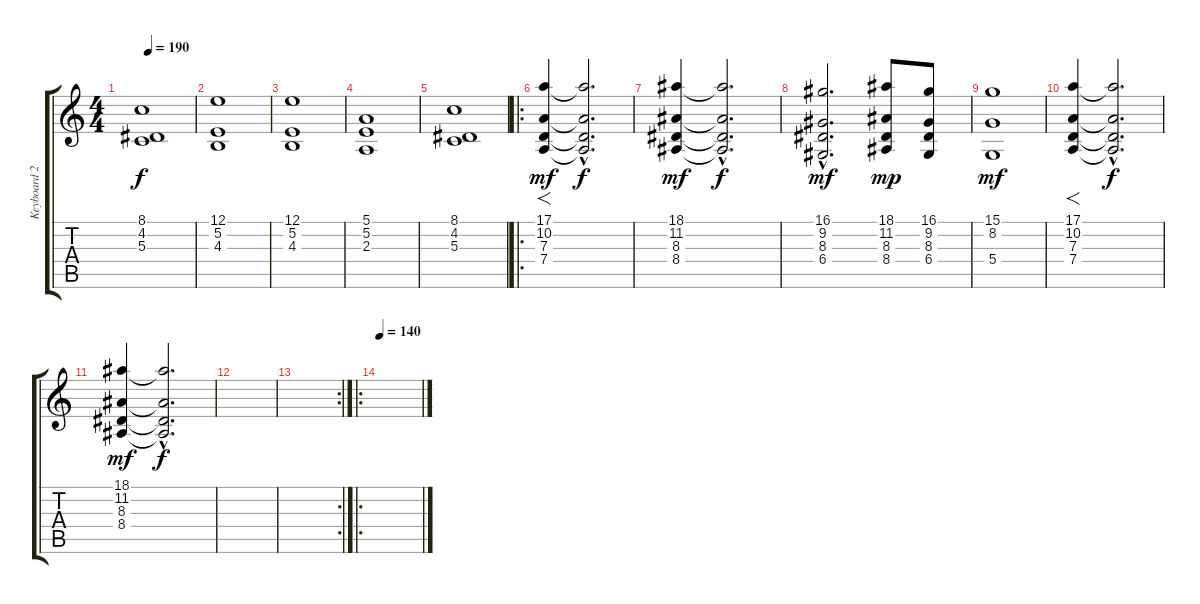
\track ("Keyboard 2" "Keyboard 2") {instrument choiraahs}
\staff {score tabs}
\tuning (E4 B3 G3 D3 A2 E2) {hide}
\ts (4 4)
\tempo 190
\clef g2
\ks c
(8.1 4.2 5.3).1{dy f} |
(12.1 5.2 4.3).1 |
(12.1 5.2 4.3).1 |
(5.1 5.2 2.3).1 |
(8.1 4.2 5.3).1 |
\ro
(17.1 10.2 7.3 7.4).4{f dy mf} (17.1{hac t} 10.2{hac t} 7.3{hac t} 7.4{hac t}).2{d dy f} |
(18.1 11.2 8.3 8.4).4{dy mf} (18.1{hac t} 11.2{hac t} 8.3{hac t} 8.4{hac t}).2{d dy f} |
(16.1{hac} 9.2{hac} 8.3{hac} 6.4{hac}).2{d dy mf} (18.1 11.2 8.3 8.4).8{dy mp} (16.1 9.2 8.3 6.4).8 |
(15.1 8.2 5.4).1{dy mf} |
(17.1 10.2 7.3 7.4).4{f} (17.1{hac t} 10.2{hac t} 7.3{hac t} 7.4{hac t}).2{d dy f} |
(18.1 11.2 8.3 8.4).4{dy mf} (18.1{hac t} 11.2{hac t} 8.3{hac t} 8.4{hac t}).2{d dy f} |
|
\rc 2
|
\ro
\tempo 140
